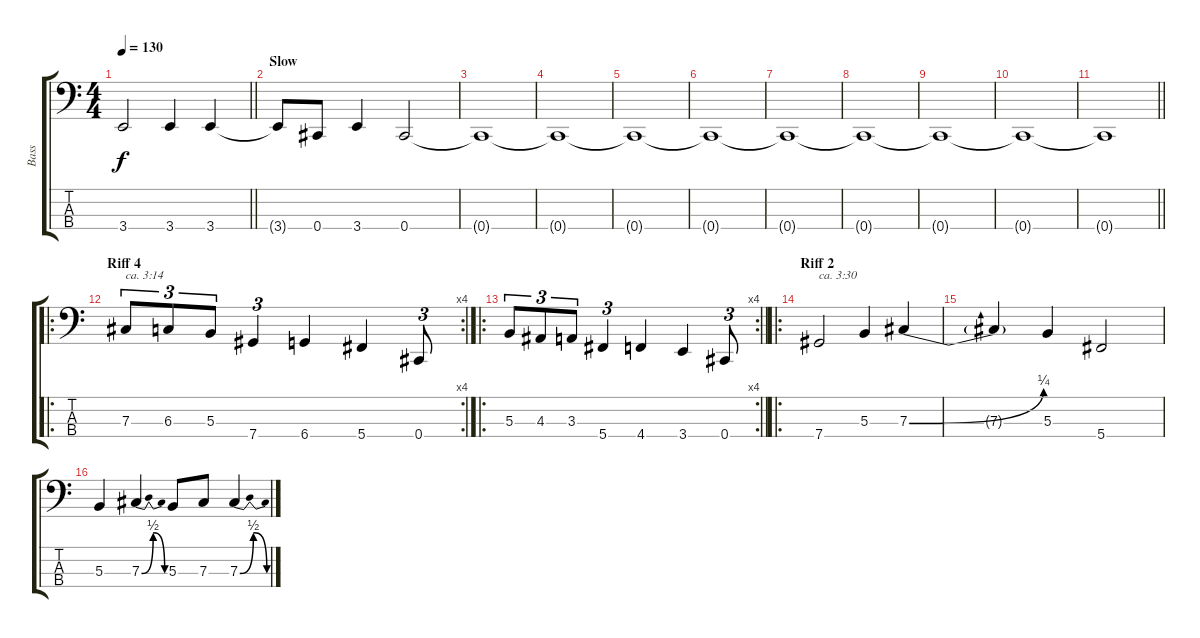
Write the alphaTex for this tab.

\track ("Bass" "Bass") {instrument electricbasspick}
\staff {score tabs}
\tuning (E2 B1 Gb1 Db1) {hide}
\ts (4 4)
\tempo 130
\clef f4
\barLineRight lightlight
\ks c
3.4.2{dy f} 3.4.4 3.4.4 |
\section ("" "Slow")
3.4{t}.8 0.4.8 3.4.4 0.4.2 |
0.4{t}.1 |
0.4{t}.1 |
0.4{t}.1 |
0.4{t}.1 |
0.4{t}.1 |
0.4{t}.1 |
0.4{t}.1 |
0.4{t}.1 |
\barLineRight lightlight
0.4{t}.1 |
\ro
\rc 4
\section ("" "Riff 4")
7.3.8{tu (3 2) txt "ca. 3:14"} 6.3.8{tu (3 2)} 5.3.8{tu (3 2)} 7.4.4{tu (3 2)} 6.4.4 5.4.4 0.4.8{tu (3 2)} |
\ro
\rc 4
\barLineRight lightlight
5.3.8{tu (3 2)} 4.3.8{tu (3 2)} 3.3.8{tu (3 2)} 5.4.4{tu (3 2)} 4.4.4 3.4.4 0.4.8{tu (3 2)} |
\ro
\section ("" "Riff 2")
7.4.2{txt "ca. 3:30"} 5.3.4 7.3{be (bend 0 0 60 1)}.4 |
7.3{t}.4 5.3.4 5.4.2 |
5.3.4 7.3{be (bendrelease 0 0 30 2 30 2 60 0)}.4 5.3.8 7.3.8 7.3{be (bendrelease 0 0 30 2 30 2 60 0)}.4
